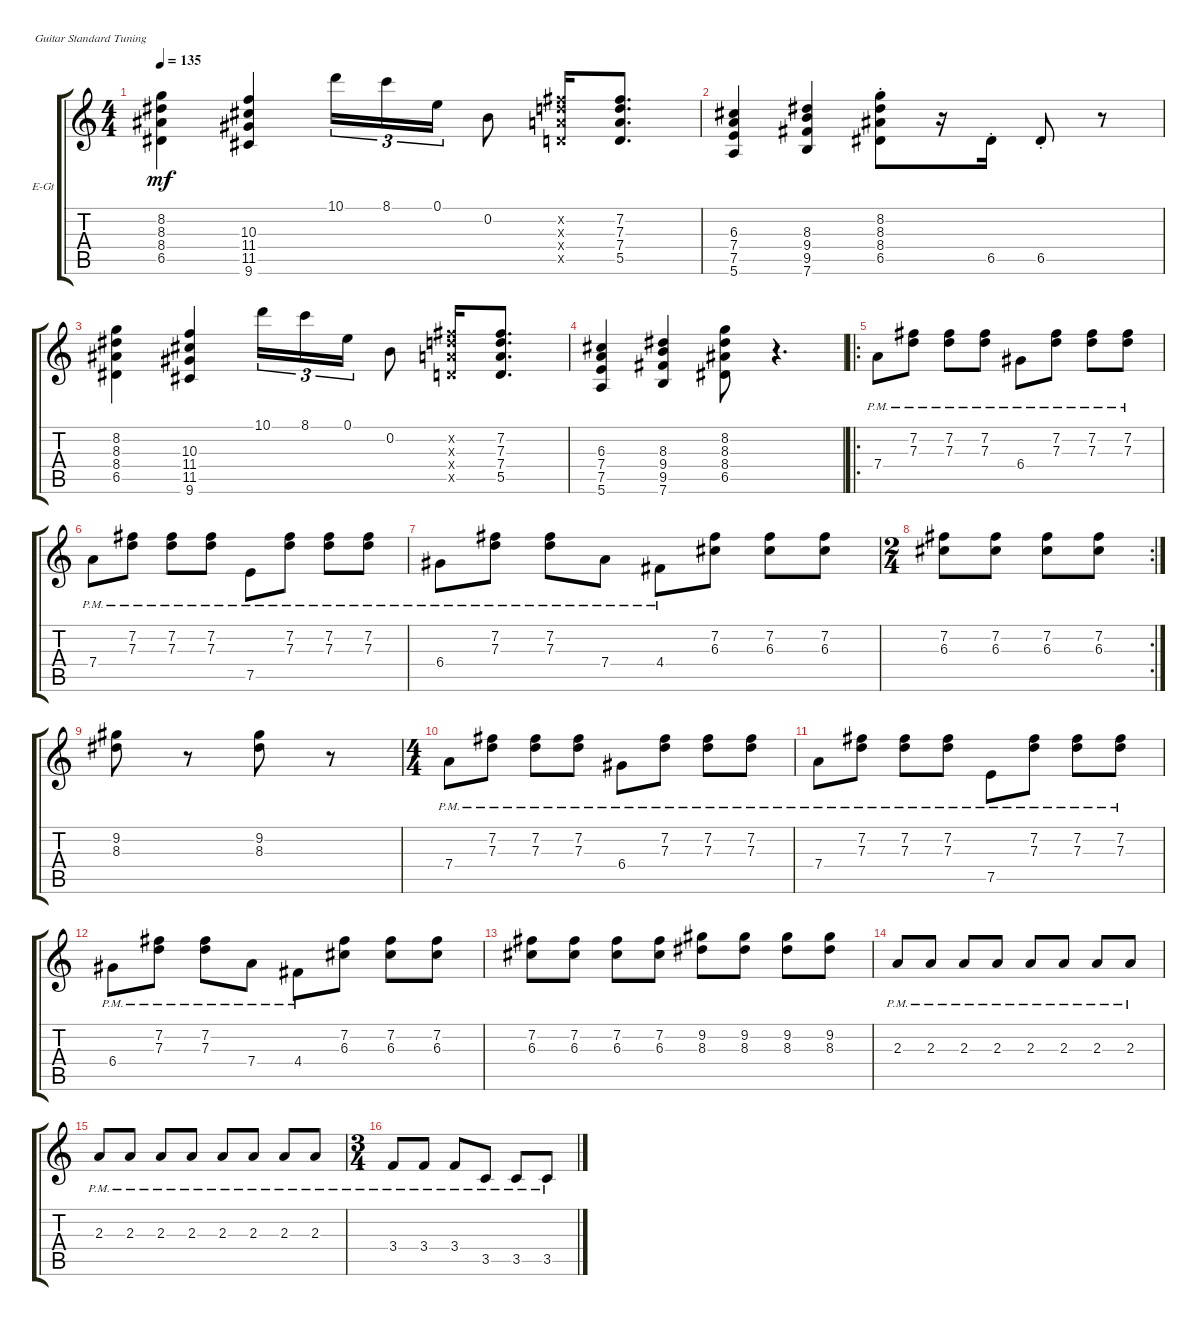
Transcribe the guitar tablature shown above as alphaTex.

\defaultSystemsLayout 4
\bracketExtendMode groupsimilarinstruments
\firstSystemTrackNameOrientation horizontal
\otherSystemsTrackNameOrientation horizontal
\track ("Guitar - Tim Smith" "E-Gt") {instrument overdrivenguitar}
\staff {score tabs}
\tuning (E4 B3 G3 D3 A2 E2)
\ts (4 4)
\tempo 135
\clef g2
\ks c
(6.5 8.4 8.3 8.2).4{dy mf} (11.5 11.4 10.3 9.6).4 10.1.16{tu (3 2)} 8.1.16{tu (3 2)} 0.1.16{tu (3 2)} 0.2.8 (5.5{x} 7.4{x} 7.3{x} 7.2{x}).16 (5.5 7.4 7.3 7.2).8{d} |
(5.6 7.5 7.4 6.3).4 (7.6 9.5 9.4 8.3).4 (6.5{st} 8.4{st} 8.3{st} 8.2{st}).8 r.16 6.5{st}.16 6.5{st}.8 r.8 |
(6.5 8.4 8.3 8.2).4 (11.5 11.4 10.3 9.6).4 10.1.16{tu (3 2)} 8.1.16{tu (3 2)} 0.1.16{tu (3 2)} 0.2.8 (5.5{x} 7.4{x} 7.3{x} 7.2{x}).16 (5.5 7.4 7.3 7.2).8{d} |
(5.6 7.5 7.4 6.3).4 (7.6 9.5 9.4 8.3).4 (6.5 8.4 8.3 8.2).8 r.4{d} |
\ro
7.4{pm}.8 (7.2{pm} 7.3{pm}).8 (7.2{pm} 7.3{pm}).8 (7.2{pm} 7.3{pm}).8 6.4{pm}.8 (7.2{pm} 7.3{pm}).8 (7.2{pm} 7.3{pm}).8 (7.2{pm} 7.3{pm}).8 |
7.4{pm}.8 (7.2{pm} 7.3{pm}).8 (7.2{pm} 7.3{pm}).8 (7.2{pm} 7.3{pm}).8 7.5{pm}.8 (7.2{pm} 7.3{pm}).8 (7.2{pm} 7.3{pm}).8 (7.2{pm} 7.3{pm}).8 |
6.4{pm}.8 (7.2{pm} 7.3{pm}).8 (7.2{pm} 7.3{pm}).8 7.4{pm}.8 4.4{pm}.8 (6.3 7.2).8 (6.3 7.2).8 (6.3 7.2).8 |
\rc 2
\ts (2 4)
(6.3 7.2).8 (6.3 7.2).8 (6.3 7.2).8 (7.2 6.3).8 |
(8.3 9.2).8 r.8 (8.3 9.2).8 r.8 |
\ts (4 4)
7.4{pm}.8 (7.2{pm} 7.3{pm}).8 (7.2{pm} 7.3{pm}).8 (7.2{pm} 7.3{pm}).8 6.4{pm}.8 (7.2{pm} 7.3{pm}).8 (7.2{pm} 7.3{pm}).8 (7.2{pm} 7.3{pm}).8 |
7.4{pm}.8 (7.2{pm} 7.3{pm}).8 (7.2{pm} 7.3{pm}).8 (7.2{pm} 7.3{pm}).8 7.5{pm}.8 (7.2{pm} 7.3{pm}).8 (7.2{pm} 7.3{pm}).8 (7.2{pm} 7.3{pm}).8 |
6.4{pm}.8 (7.2{pm} 7.3{pm}).8 (7.2{pm} 7.3{pm}).8 7.4{pm}.8 4.4{pm}.8 (6.3 7.2).8 (6.3 7.2).8 (6.3 7.2).8 |
(6.3 7.2).8 (6.3 7.2).8 (6.3 7.2).8 (7.2 6.3).8 (8.3 9.2).8 (9.2 8.3).8 (9.2 8.3).8 (9.2 8.3).8 |
2.3{pm}.8 2.3{pm}.8 2.3{pm}.8 2.3{pm}.8 2.3{pm}.8 2.3{pm}.8 2.3{pm}.8 2.3{pm}.8 |
2.3{pm}.8 2.3{pm}.8 2.3{pm}.8 2.3{pm}.8 2.3{pm}.8 2.3{pm}.8 2.3{pm}.8 2.3{pm}.8 |
\ts (3 4)
3.4{pm}.8 3.4{pm}.8 3.4{pm}.8 3.5{pm}.8 3.5{pm}.8 3.5{pm}.8
